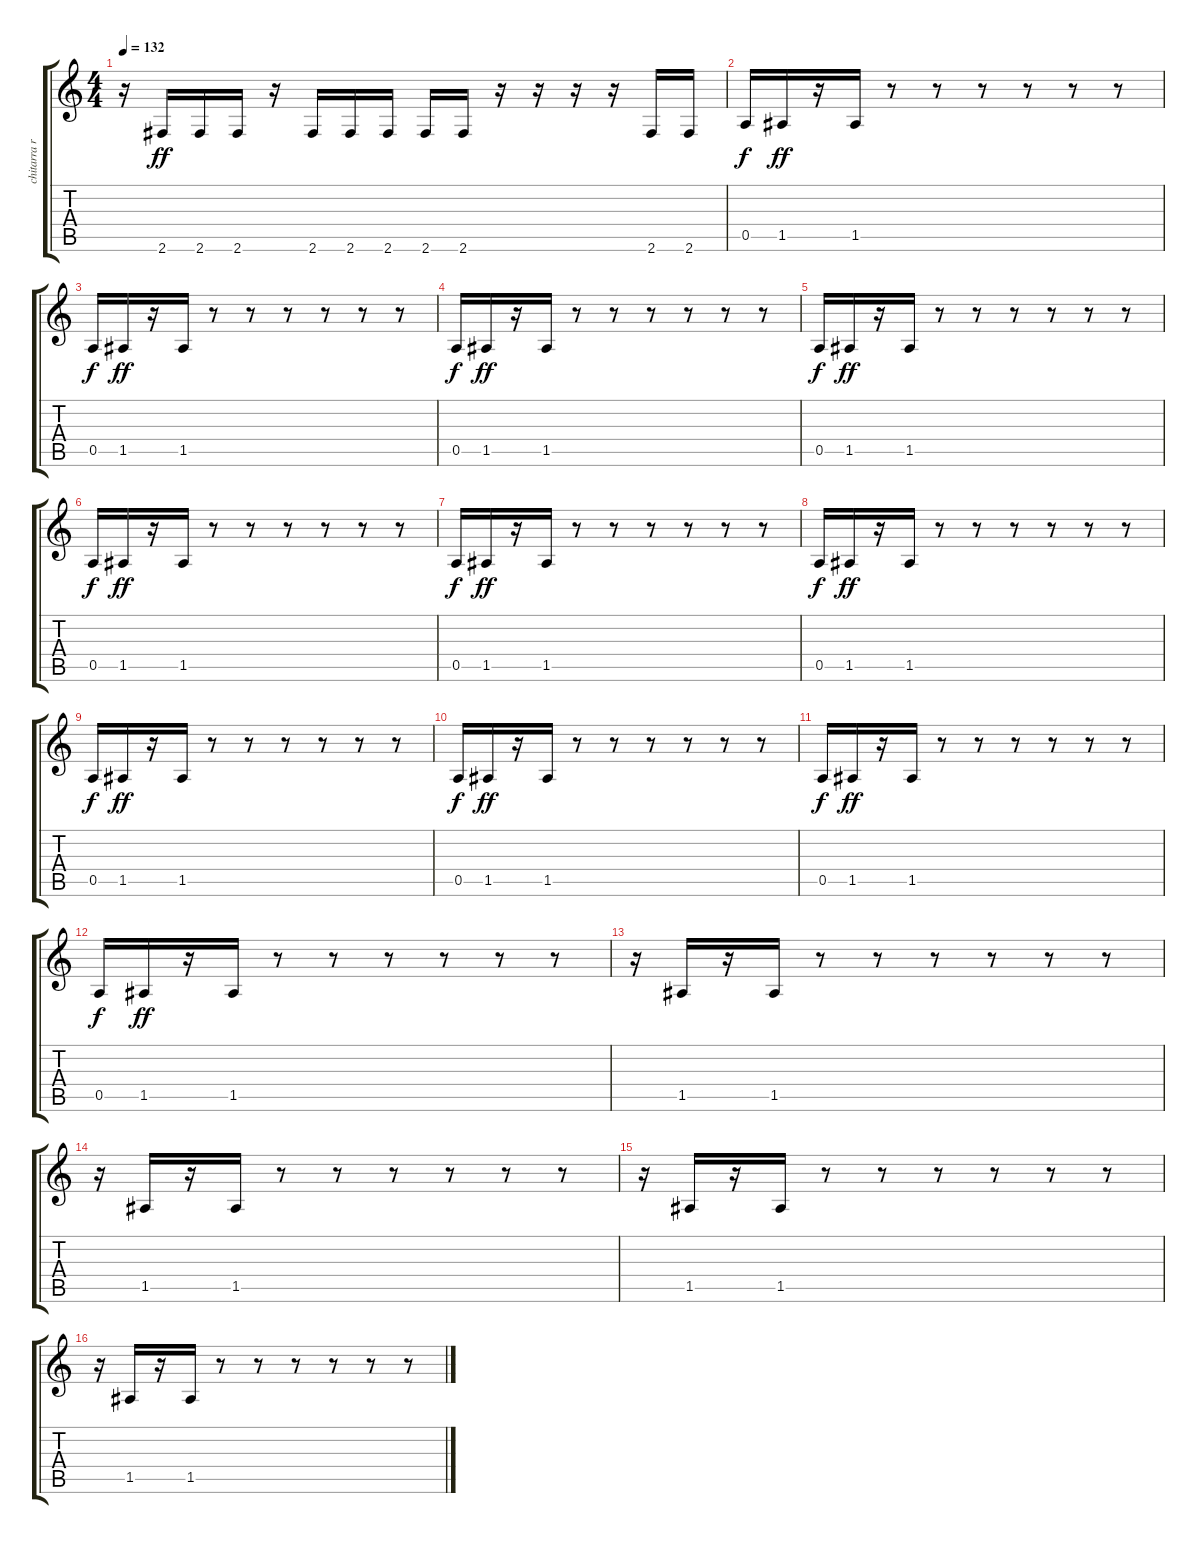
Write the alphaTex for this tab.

\track ("chitarra ritmica" "chitarra r") {instrument overdrivenguitar}
\staff {score tabs}
\tuning (E4 B3 G3 D3 A2 E2) {hide}
\ts (4 4)
\tempo 132
\clef g2
\ks c
r.16{dy ff} 2.6.16 2.6.16 2.6.16 r.16 2.6.16 2.6.16 2.6.16 2.6.16 2.6.16 r.16 r.16 r.16 r.16 2.6.16 2.6.16 |
0.5.16{dy f} 1.5.16{dy ff} r.16 1.5.16 r.8 r.8 r.8 r.8 r.8 r.8 |
0.5.16{dy f} 1.5.16{dy ff} r.16 1.5.16 r.8 r.8 r.8 r.8 r.8 r.8 |
0.5.16{dy f} 1.5.16{dy ff} r.16 1.5.16 r.8 r.8 r.8 r.8 r.8 r.8 |
0.5.16{dy f} 1.5.16{dy ff} r.16 1.5.16 r.8 r.8 r.8 r.8 r.8 r.8 |
0.5.16{dy f} 1.5.16{dy ff} r.16 1.5.16 r.8 r.8 r.8 r.8 r.8 r.8 |
0.5.16{dy f} 1.5.16{dy ff} r.16 1.5.16 r.8 r.8 r.8 r.8 r.8 r.8 |
0.5.16{dy f} 1.5.16{dy ff} r.16 1.5.16 r.8 r.8 r.8 r.8 r.8 r.8 |
0.5.16{dy f} 1.5.16{dy ff} r.16 1.5.16 r.8 r.8 r.8 r.8 r.8 r.8 |
0.5.16{dy f} 1.5.16{dy ff} r.16 1.5.16 r.8 r.8 r.8 r.8 r.8 r.8 |
0.5.16{dy f} 1.5.16{dy ff} r.16 1.5.16 r.8 r.8 r.8 r.8 r.8 r.8 |
0.5.16{dy f} 1.5.16{dy ff} r.16 1.5.16 r.8 r.8 r.8 r.8 r.8 r.8 |
r.16 1.5.16 r.16 1.5.16 r.8 r.8 r.8 r.8 r.8 r.8 |
r.16 1.5.16 r.16 1.5.16 r.8 r.8 r.8 r.8 r.8 r.8 |
r.16 1.5.16 r.16 1.5.16 r.8 r.8 r.8 r.8 r.8 r.8 |
r.16 1.5.16 r.16 1.5.16 r.8 r.8 r.8 r.8 r.8 r.8
